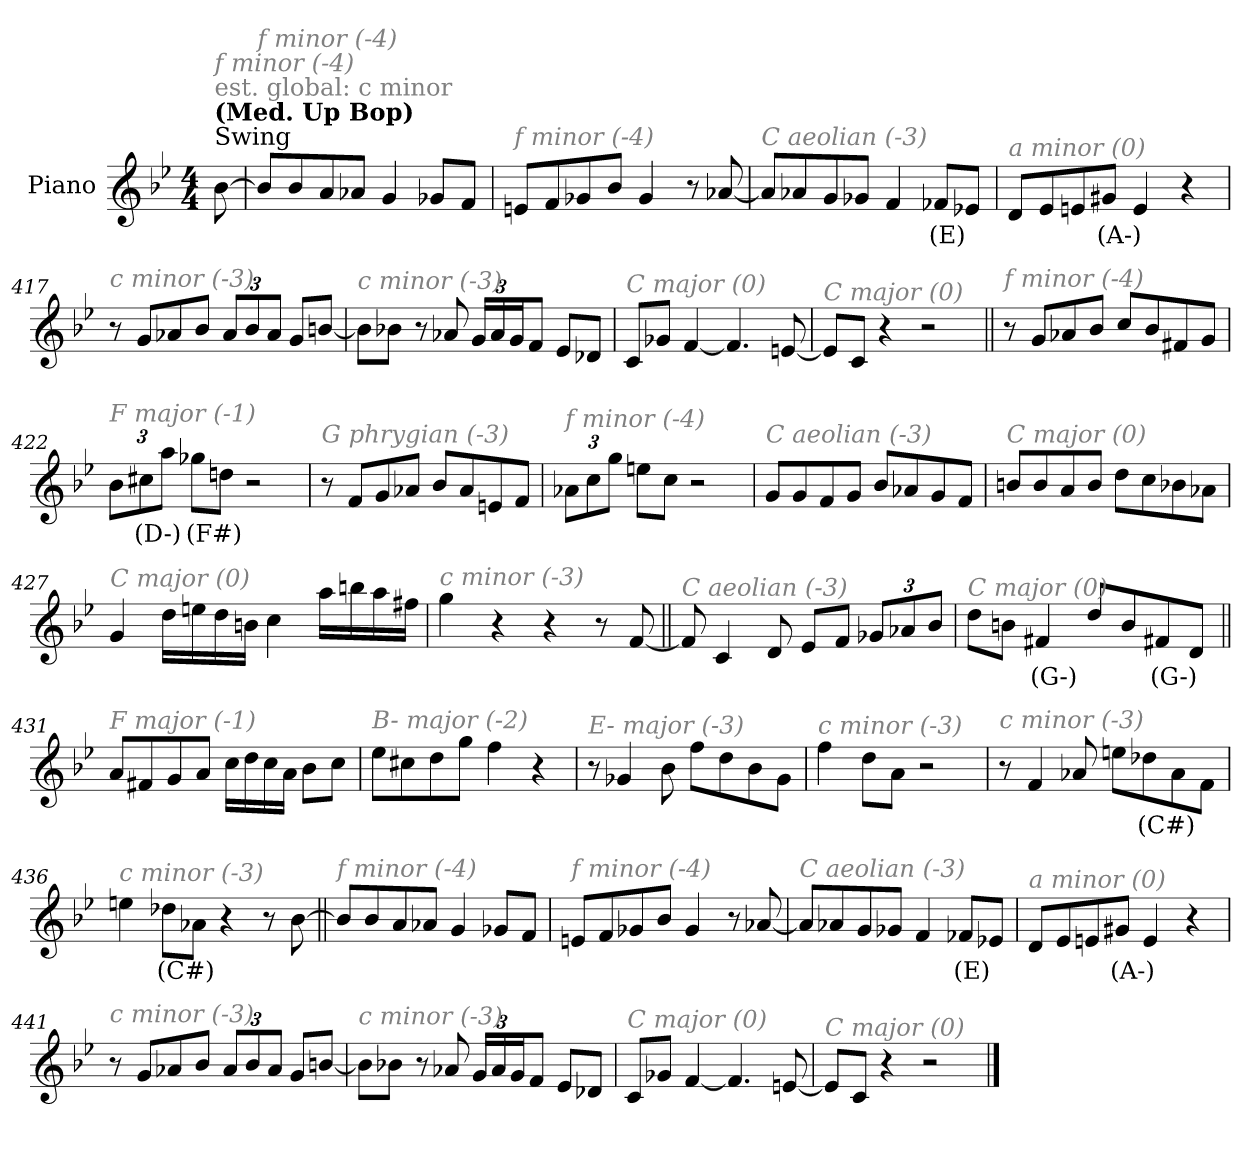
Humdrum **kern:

**kern	**text
*part1	*part1
*staff1	*staff1
*I"Piano	*
*I'Pno.	*
*clefG2	*
*k[b-e-]	*
*M4/4	*
=1	=1
!LO:TX:a:t=Swing	!
!LO:TX:a:B:t=(Med. Up Bop)	!
!LO:TX:a:color=#808080:t=est. global&colon; c minor	!
!LO:TX:i:color=#808080:t=f minor (-4)	!
[8b-\	.
=413	=413
!LO:TX:i:color=#808080:t=f minor (-4)	!
8b-/L]	.
8b-/	.
8a/	.
8a-X/J	.
4g/	.
8g-X/L	.
8f/J	.
=414	=414
!LO:TX:i:color=#808080:t=f minor (-4)	!
8en/L	.
8f/	.
8g-X/	.
8b-/J	.
4g-/	.
8r	.
[8a-X/	.
=415	=415
!LO:TX:i:color=#808080:t=C aeolian (-3)	!
8a-/L]	.
8a-X/	.
8g/	.
8g-X/J	.
4f/	.
8f-Xi/L	(E)
8e-X/J	.
!!LO:LB:g=z
=416	=416
!LO:TX:i:color=#808080:t=a minor (0)	!
8d/L	.
8e-/	.
8en/	.
8g#Xi/J	(A-)
4e/	.
4r	.
=417	=417
!LO:TX:i:color=#808080:t=c minor (-3)	!
8r	.
8g/L	.
8a-X/	.
8b-/J	.
*Xbrackettup	*
12a-/L	.
12b-/	.
12a-/J	.
8g/L	.
[8bn/J	.
=418	=418
!LO:TX:i:color=#808080:t=c minor (-3)	!
8b\L]	.
8b-X\J	.
8r	.
8a-X/	.
24g/LL	.
24a-/	.
24g/J	.
8f/J	.
8e-/L	.
8d-X/J	.
=419	=419
!LO:TX:i:color=#808080:t=C major (0)	!
8c/L	.
8g-X/J	.
[4f/	.
4.f/]	.
[8en/	.
!!LO:LB:g=z
=420	=420
!LO:TX:i:color=#808080:t=C major (0)	!
8en/L]	.
8c/J	.
4r	.
2r	.
=421||	=421||
!LO:TX:i:color=#808080:t=f minor (-4)	!
8r	.
8g/L	.
8a-X/	.
8b-/J	.
8cc/L	.
8b-/	.
8f#X/	.
8g/J	.
=422	=422
!LO:TX:i:color=#808080:t=F major (-1)	!
12b-\L	.
12cc#Xi\	(D-)
12aa\J	.
8gg-Xi\L	(F#)
8ddn\J	.
2r	.
=423	=423
!LO:TX:i:color=#808080:t=G phrygian (-3)	!
8r	.
8f/L	.
8g/	.
8a-X/J	.
8b-/L	.
8a-/	.
8en/	.
8f/J	.
!!LO:LB:g=z
=424	=424
!LO:TX:i:color=#808080:t=f minor (-4)	!
12a-X\L	.
12cc\	.
12gg\J	.
8een\L	.
8cc\J	.
2r	.
=425	=425
!LO:TX:i:color=#808080:t=C aeolian (-3)	!
8g/L	.
8g/	.
8f/	.
8g/J	.
8b-/L	.
8a-X/	.
8g/	.
8f/J	.
=426	=426
!LO:TX:i:color=#808080:t=C major (0)	!
8bn/L	.
8b/	.
8a/	.
8b/J	.
8dd\L	.
8cc\	.
8b-X\	.
8a-X\J	.
=427	=427
!LO:TX:i:color=#808080:t=C major (0)	!
4g/	.
16dd\LL	.
16een\	.
16dd\	.
16bn\JJ	.
4cc\	.
16aa\LL	.
16bbn\	.
16aa\	.
16ff#X\JJ	.
!!LO:LB:g=z
=428	=428
!LO:TX:i:color=#808080:t=c minor (-3)	!
4gg\	.
4r	.
4r	.
8r	.
[8f/	.
=429||	=429||
!LO:TX:i:color=#808080:t=C aeolian (-3)	!
8f/]	.
4c/	.
8d/	.
8e-/L	.
8f/J	.
12g-X/L	.
12a-X/	.
12b-/J	.
=430	=430
!LO:TX:i:color=#808080:t=C major (0)	!
8dd\L	.
8bn\J	.
4f#Xi/	(G-)
8dd/L	.
8b/	.
8f#Xi/	(G-)
8d/J	.
=431||	=431||
!LO:TX:i:color=#808080:t=F major (-1)	!
8a/L	.
8f#X/	.
8g/	.
8a/J	.
16cc\LL	.
16dd\	.
16cc\	.
16a\JJ	.
8b-\L	.
8cc\J	.
!!LO:LB:g=z
=432	=432
!LO:TX:i:color=#808080:t=B- major (-2)	!
8ee-\L	.
8cc#X\	.
8dd\	.
8gg\J	.
4ff\	.
4r	.
=433	=433
!LO:TX:i:color=#808080:t=E- major (-3)	!
8r	.
4g-X/	.
8b-\	.
8ff\L	.
8dd\	.
8b-\	.
8g-\J	.
=434	=434
!LO:TX:i:color=#808080:t=c minor (-3)	!
4ff\	.
8dd\L	.
8a\J	.
2r	.
=435	=435
!LO:TX:i:color=#808080:t=c minor (-3)	!
8r	.
4f/	.
8a-X/	.
8een\L	.
8dd-Xi\	(C#)
8a-\	.
8f\J	.
!!LO:LB:g=z
=436	=436
!LO:TX:i:color=#808080:t=c minor (-3)	!
4een\	.
8dd-Xi\L	(C#)
8a-X\J	.
4r	.
8r	.
[8b-\	.
=437||	=437||
!LO:TX:i:color=#808080:t=f minor (-4)	!
8b-/L]	.
8b-/	.
8a/	.
8a-X/J	.
4g/	.
8g-X/L	.
8f/J	.
=438	=438
!LO:TX:i:color=#808080:t=f minor (-4)	!
8en/L	.
8f/	.
8g-X/	.
8b-/J	.
4g-/	.
8r	.
[8a-X/	.
=439	=439
!LO:TX:i:color=#808080:t=C aeolian (-3)	!
8a-/L]	.
8a-X/	.
8g/	.
8g-X/J	.
4f/	.
8f-Xi/L	(E)
8e-X/J	.
!!LO:LB:g=z
=440	=440
!LO:TX:i:color=#808080:t=a minor (0)	!
8d/L	.
8e-/	.
8en/	.
8g#Xi/J	(A-)
4e/	.
4r	.
=441	=441
!LO:TX:i:color=#808080:t=c minor (-3)	!
8r	.
8g/L	.
8a-X/	.
8b-/J	.
12a-/L	.
12b-/	.
12a-/J	.
8g/L	.
[8bn/J	.
=442	=442
!LO:TX:i:color=#808080:t=c minor (-3)	!
8b\L]	.
8b-X\J	.
8r	.
8a-X/	.
24g/LL	.
24a-/	.
24g/J	.
8f/J	.
8e-/L	.
8d-X/J	.
=443	=443
!LO:TX:i:color=#808080:t=C major (0)	!
8c/L	.
8g-X/J	.
[4f/	.
4.f/]	.
[8en/	.
!!LO:LB:g=z
=444	=444
!LO:TX:i:color=#808080:t=C major (0)	!
8e/L]	.
8c/J	.
4r	.
2r	.
==	==
*-	*-
